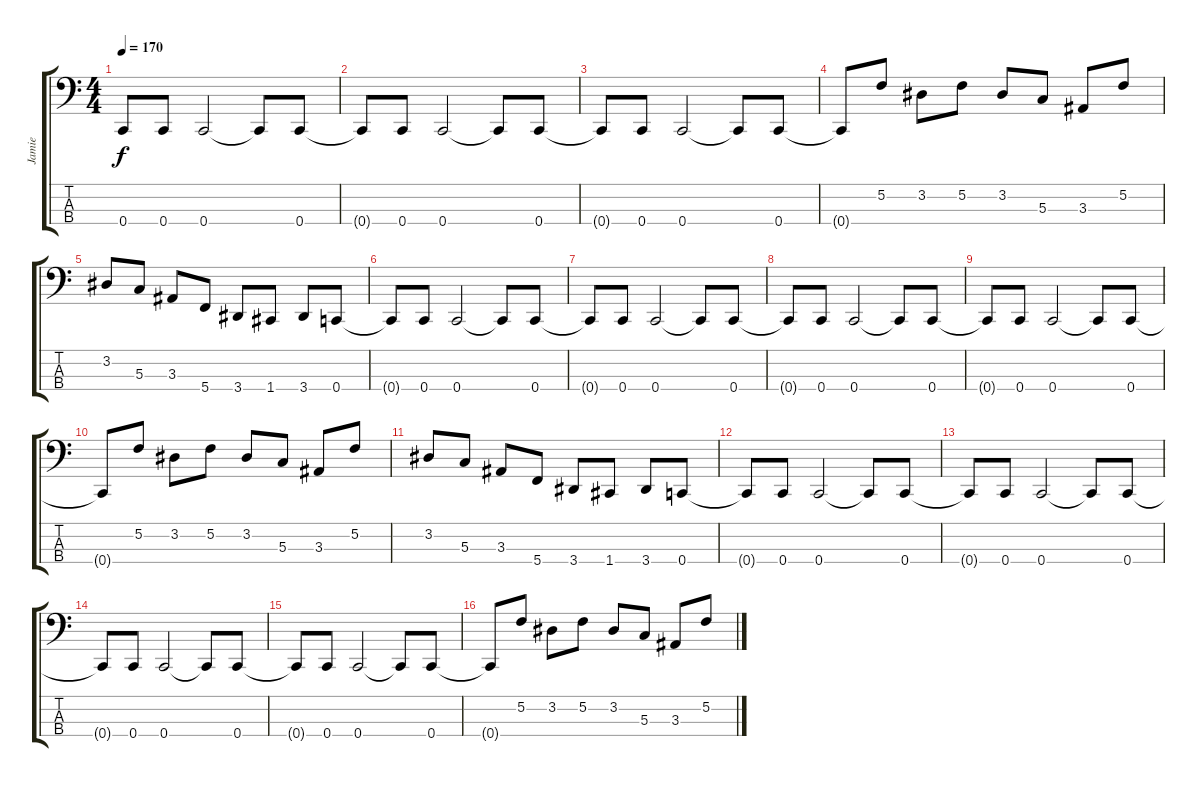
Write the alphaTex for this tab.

\track ("Jamie" "Jamie") {instrument electricbasspick}
\staff {score tabs}
\tuning (F2 C2 G1 C1) {hide}
\ts (4 4)
\tempo 170
\clef f4
\ks c
0.4{t}.8{dy f} 0.4.8 0.4.2 0.4{t}.8 0.4.8 |
0.4{t}.8 0.4.8 0.4.2 0.4{t}.8 0.4.8 |
0.4{t}.8 0.4.8 0.4.2 0.4{t}.8 0.4.8 |
0.4{t}.8 5.2.8 3.2.8 5.2.8 3.2.8 5.3.8 3.3.8 5.2.8 |
3.2.8 5.3.8 3.3.8 5.4.8 3.4.8 1.4.8 3.4.8 0.4.8 |
0.4{t}.8 0.4.8 0.4.2 0.4{t}.8 0.4.8 |
0.4{t}.8 0.4.8 0.4.2 0.4{t}.8 0.4.8 |
0.4{t}.8 0.4.8 0.4.2 0.4{t}.8 0.4.8 |
0.4{t}.8 0.4.8 0.4.2 0.4{t}.8 0.4.8 |
0.4{t}.8 5.2.8 3.2.8 5.2.8 3.2.8 5.3.8 3.3.8 5.2.8 |
3.2.8 5.3.8 3.3.8 5.4.8 3.4.8 1.4.8 3.4.8 0.4.8 |
0.4{t}.8 0.4.8 0.4.2 0.4{t}.8 0.4.8 |
0.4{t}.8 0.4.8 0.4.2 0.4{t}.8 0.4.8 |
0.4{t}.8 0.4.8 0.4.2 0.4{t}.8 0.4.8 |
0.4{t}.8 0.4.8 0.4.2 0.4{t}.8 0.4.8 |
0.4{t}.8 5.2.8 3.2.8 5.2.8 3.2.8 5.3.8 3.3.8 5.2.8
